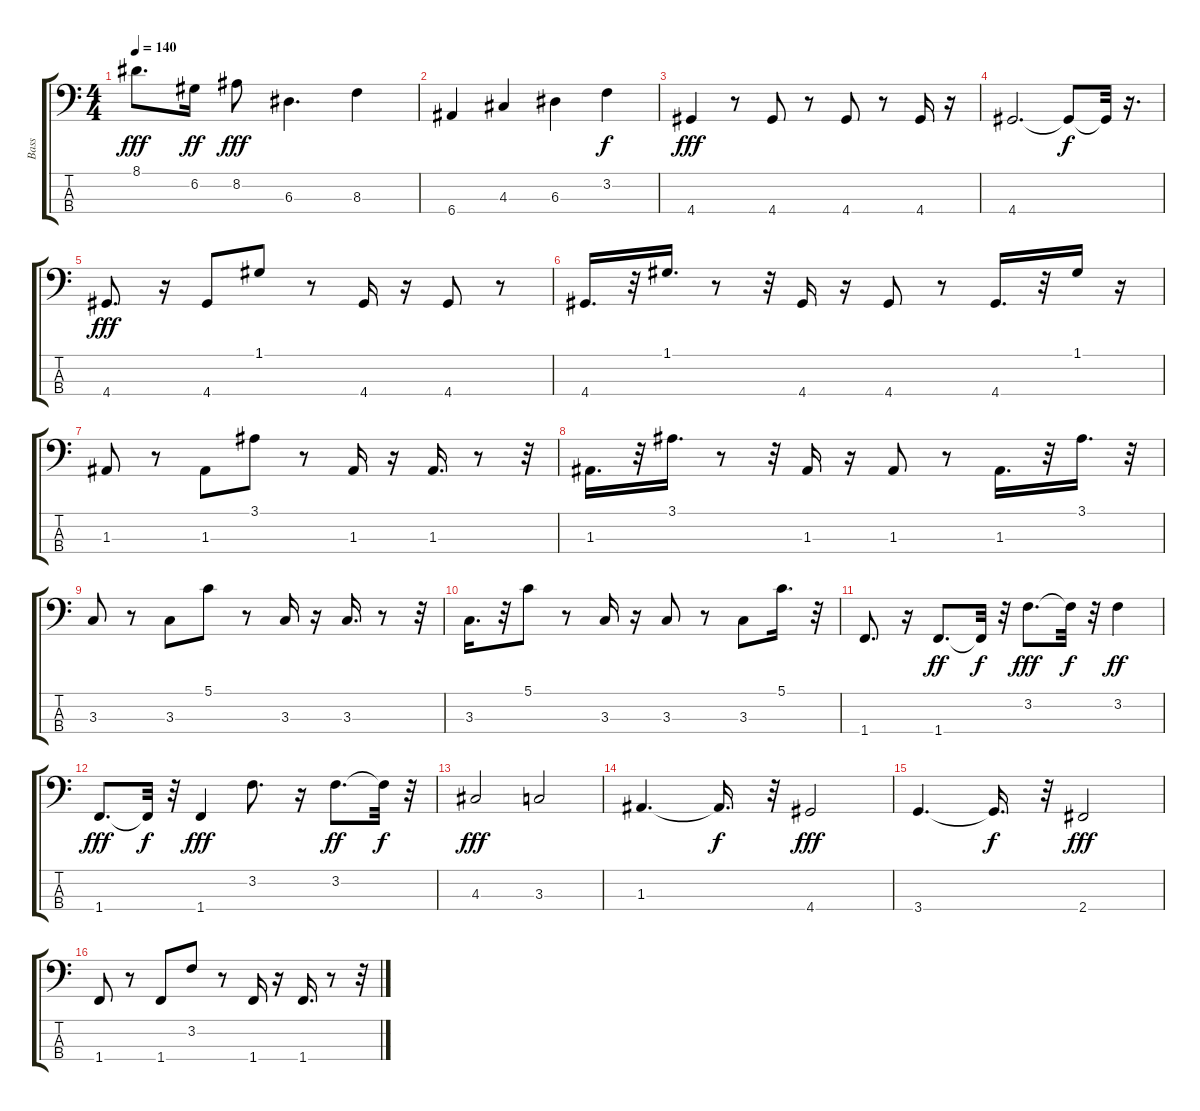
\track ("Bass" "Bass") {instrument electricbassfinger}
\staff {score tabs}
\tuning (G2 D2 A1 E1) {hide}
\ts (4 4)
\tempo 140
\clef f4
\ks c
8.1.8{d dy fff} 6.2.16{dy ff} 8.2.8{dy fff} 6.3.4{d} 8.3.4 |
6.4.4 4.3.4 6.3.4 3.2.4{dy f} |
4.4.4{dy fff} r.8 4.4.8 r.8 4.4.8 r.8 4.4.16 r.16 |
4.4.2{d} 4.4{t}.8{dy f} 4.4{t}.32 r.16{d} |
4.4.8{d dy fff} r.16 4.4.8 1.1.8 r.8 4.4.16 r.16 4.4.8 r.8 |
4.4.16{d} r.32 1.1.16{d} r.8 r.32 4.4.16 r.16 4.4.8 r.8 4.4.16{d} r.32 1.1.16 r.16 |
1.3.8 r.8 1.3.8 3.1.8 r.8 1.3.16 r.16 1.3.16{d} r.8 r.32 |
1.3.16{d} r.32 3.1.16{d} r.8 r.32 1.3.16 r.16 1.3.8 r.8 1.3.16{d} r.32 3.1.16{d} r.32 |
3.3.8 r.8 3.3.8 5.1.8 r.8 3.3.16 r.16 3.3.16{d} r.8 r.32 |
3.3.16{d} r.32 5.1.8 r.8 3.3.16 r.16 3.3.8 r.8 3.3.8 5.1.16{d} r.32 |
1.4.8{d} r.16 1.4.8{d dy ff} 1.4{t}.32{dy f} r.32 3.2.8{d dy fff} 3.2{t}.32{dy f} r.32 3.2.4{dy ff} |
1.4.8{d dy fff} 1.4{t}.32{dy f} r.32 1.4.4{dy fff} 3.2.8{d} r.16 3.2.8{d dy ff} 3.2{t}.32{dy f} r.32 |
4.3.2{dy fff} 3.3.2 |
1.3.4{d} 1.3{t}.16{d dy f} r.32 4.4.2{dy fff} |
3.4.4{d} 3.4{t}.16{d dy f} r.32 2.4.2{dy fff} |
1.4.8 r.8 1.4.8 3.2.8 r.8 1.4.16 r.16 1.4.16{d} r.8 r.32
